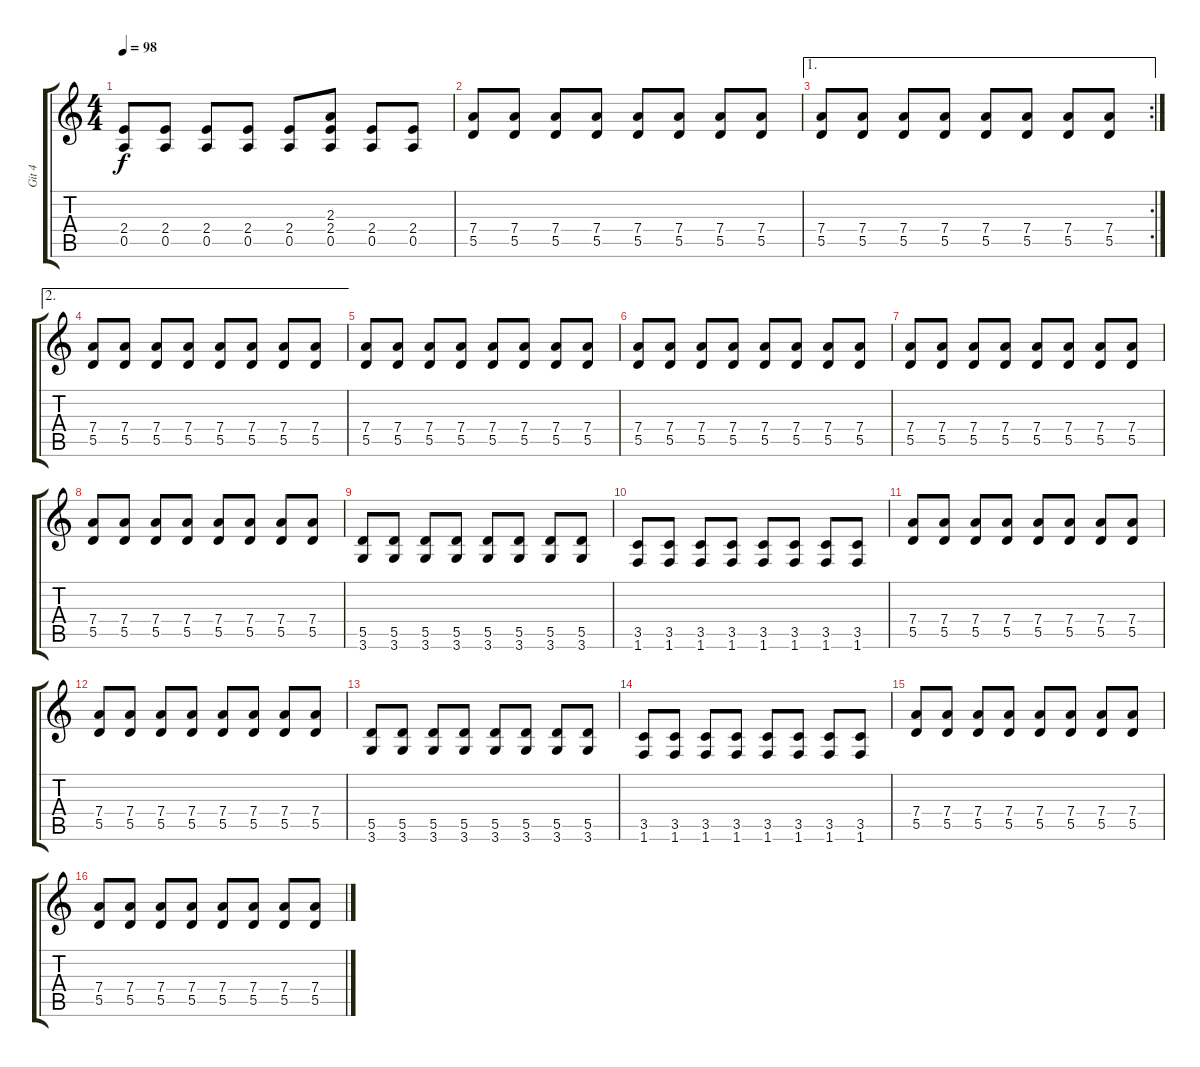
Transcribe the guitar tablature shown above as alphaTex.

\track ("Git 4" "Git 4") {instrument distortionguitar}
\staff {score tabs}
\tuning (E4 B3 G3 D3 A2 E2) {hide}
\ts (4 4)
\tempo 98
\clef g2
\ks c
(2.4 0.5).8{dy f} (2.4 0.5).8 (2.4 0.5).8 (2.4 0.5).8 (2.4 0.5).8 (2.3 2.4 0.5).8 (2.4 0.5).8 (2.4 0.5).8 |
(7.4 5.5).8 (7.4 5.5).8 (7.4 5.5).8 (7.4 5.5).8 (7.4 5.5).8 (7.4 5.5).8 (7.4 5.5).8 (7.4 5.5).8 |
\ae 1
\rc 2
(7.4 5.5).8 (7.4 5.5).8 (7.4 5.5).8 (7.4 5.5).8 (7.4 5.5).8 (7.4 5.5).8 (7.4 5.5).8 (7.4 5.5).8 |
\ae 2
(7.4 5.5).8 (7.4 5.5).8 (7.4 5.5).8 (7.4 5.5).8 (7.4 5.5).8 (7.4 5.5).8 (7.4 5.5).8 (7.4 5.5).8 |
(7.4 5.5).8 (7.4 5.5).8 (7.4 5.5).8 (7.4 5.5).8 (7.4 5.5).8 (7.4 5.5).8 (7.4 5.5).8 (7.4 5.5).8 |
(7.4 5.5).8 (7.4 5.5).8 (7.4 5.5).8 (7.4 5.5).8 (7.4 5.5).8 (7.4 5.5).8 (7.4 5.5).8 (7.4 5.5).8 |
(7.4 5.5).8 (7.4 5.5).8 (7.4 5.5).8 (7.4 5.5).8 (7.4 5.5).8 (7.4 5.5).8 (7.4 5.5).8 (7.4 5.5).8 |
(7.4 5.5).8 (7.4 5.5).8 (7.4 5.5).8 (7.4 5.5).8 (7.4 5.5).8 (7.4 5.5).8 (7.4 5.5).8 (7.4 5.5).8 |
(5.5 3.6).8 (5.5 3.6).8 (5.5 3.6).8 (5.5 3.6).8 (5.5 3.6).8 (5.5 3.6).8 (5.5 3.6).8 (5.5 3.6).8 |
(3.5 1.6).8 (3.5 1.6).8 (3.5 1.6).8 (3.5 1.6).8 (3.5 1.6).8 (3.5 1.6).8 (3.5 1.6).8 (3.5 1.6).8 |
(7.4 5.5).8 (7.4 5.5).8 (7.4 5.5).8 (7.4 5.5).8 (7.4 5.5).8 (7.4 5.5).8 (7.4 5.5).8 (7.4 5.5).8 |
(7.4 5.5).8 (7.4 5.5).8 (7.4 5.5).8 (7.4 5.5).8 (7.4 5.5).8 (7.4 5.5).8 (7.4 5.5).8 (7.4 5.5).8 |
(5.5 3.6).8 (5.5 3.6).8 (5.5 3.6).8 (5.5 3.6).8 (5.5 3.6).8 (5.5 3.6).8 (5.5 3.6).8 (5.5 3.6).8 |
(3.5 1.6).8 (3.5 1.6).8 (3.5 1.6).8 (3.5 1.6).8 (3.5 1.6).8 (3.5 1.6).8 (3.5 1.6).8 (3.5 1.6).8 |
(7.4 5.5).8 (7.4 5.5).8 (7.4 5.5).8 (7.4 5.5).8 (7.4 5.5).8 (7.4 5.5).8 (7.4 5.5).8 (7.4 5.5).8 |
(7.4 5.5).8 (7.4 5.5).8 (7.4 5.5).8 (7.4 5.5).8 (7.4 5.5).8 (7.4 5.5).8 (7.4 5.5).8 (7.4 5.5).8
